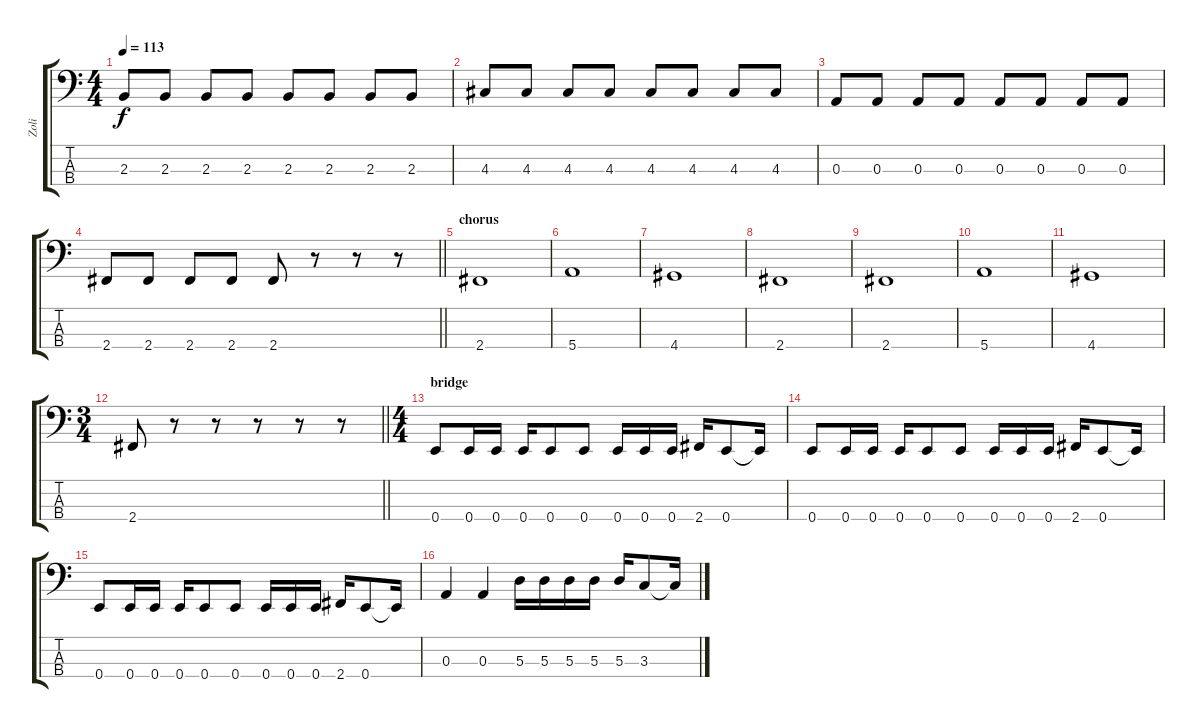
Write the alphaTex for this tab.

\track ("Zoli" "Zoli") {instrument slapbass1}
\staff {score tabs}
\tuning (G2 D2 A1 E1) {hide}
\ts (4 4)
\tempo 113
\clef f4
\ks c
2.3.8{dy f} 2.3.8 2.3.8 2.3.8 2.3.8 2.3.8 2.3.8 2.3.8 |
4.3.8 4.3.8 4.3.8 4.3.8 4.3.8 4.3.8 4.3.8 4.3.8 |
0.3.8 0.3.8 0.3.8 0.3.8 0.3.8 0.3.8 0.3.8 0.3.8 |
\barLineRight lightlight
2.4.8 2.4.8 2.4.8 2.4.8 2.4.8 r.8 r.8 r.8 |
\section ("" "chorus")
2.4.1 |
5.4.1 |
4.4.1 |
2.4.1 |
2.4.1 |
5.4.1 |
4.4.1 |
\ts (3 4)
\barLineRight lightlight
2.4.8 r.8 r.8 r.8 r.8 r.8 |
\ts (4 4)
\section ("" "bridge")
0.4.8 0.4.16 0.4.16 0.4.16 0.4.8 0.4.8 0.4.16 0.4.16 0.4.16 2.4.16 0.4.8 0.4{t}.16 |
0.4.8 0.4.16 0.4.16 0.4.16 0.4.8 0.4.8 0.4.16 0.4.16 0.4.16 2.4.16 0.4.8 0.4{t}.16 |
0.4.8 0.4.16 0.4.16 0.4.16 0.4.8 0.4.8 0.4.16 0.4.16 0.4.16 2.4.16 0.4.8 0.4{t}.16 |
0.3.4 0.3.4 5.3.16 5.3.16 5.3.16 5.3.16 5.3.16 3.3.8 3.3{t}.16
